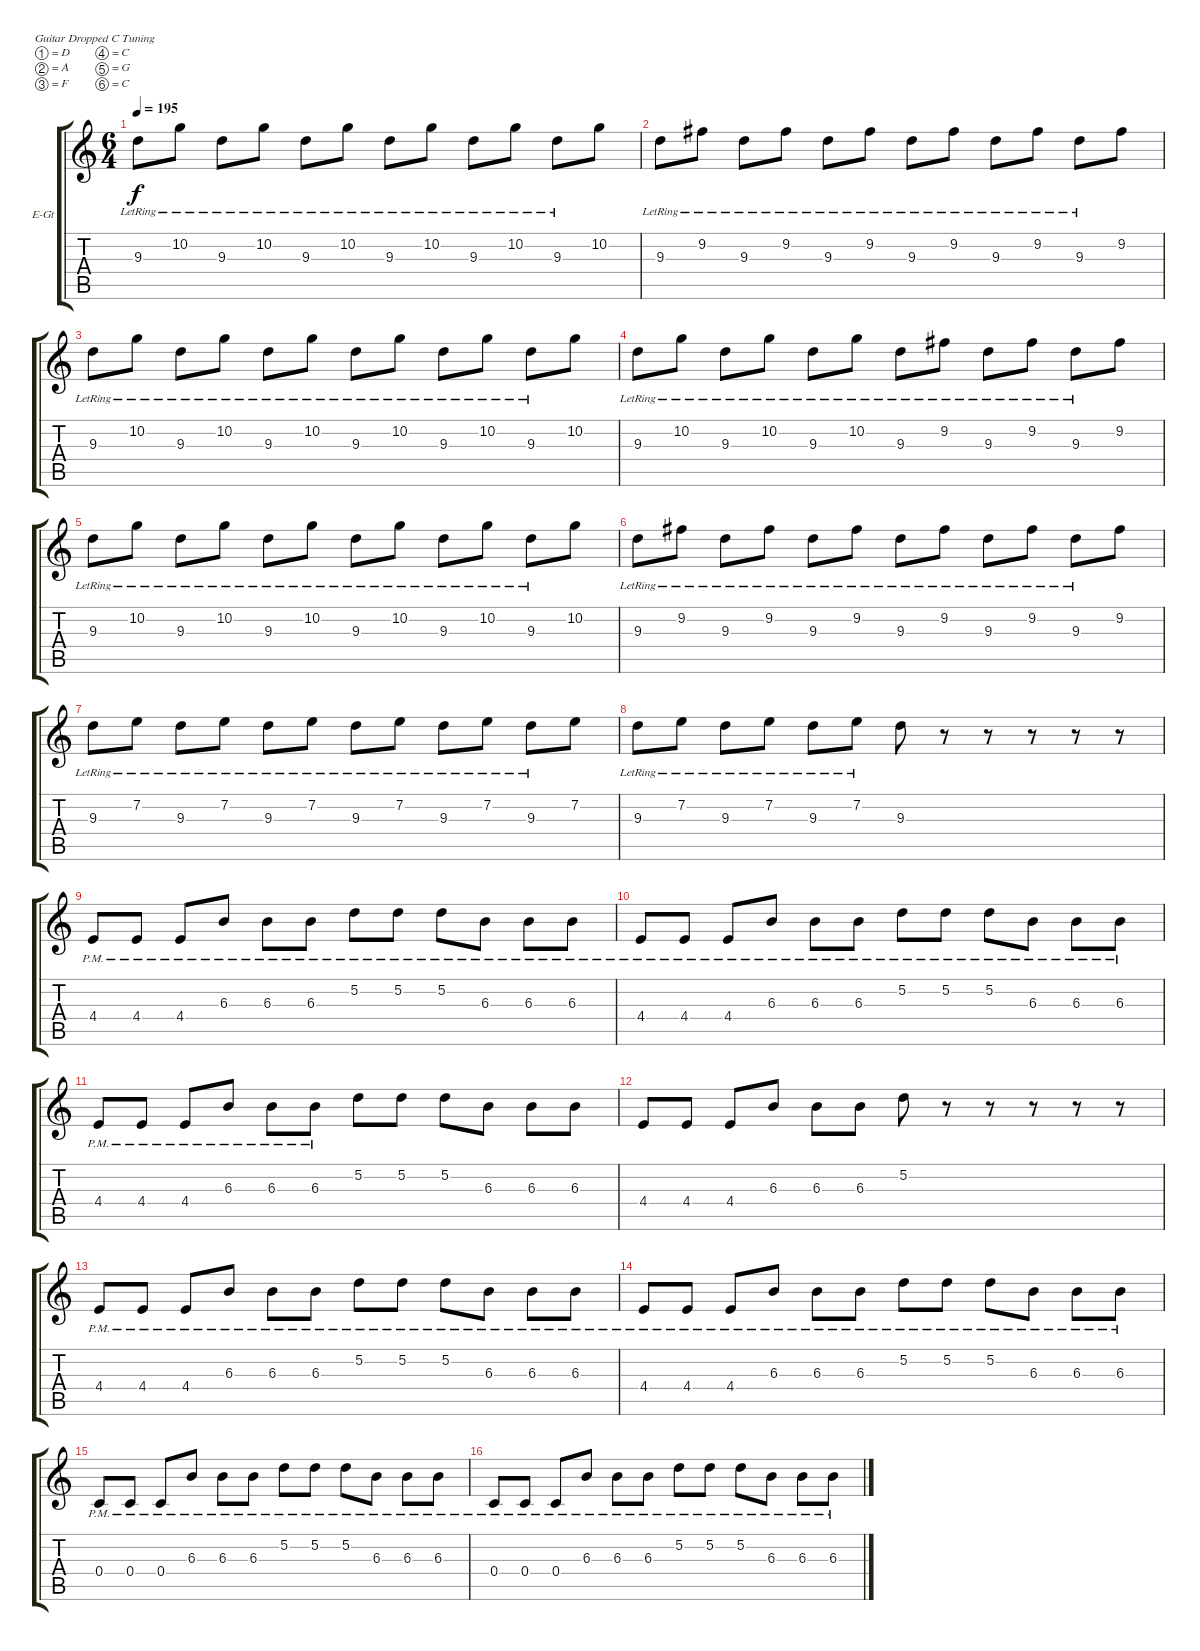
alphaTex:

\bracketExtendMode groupsimilarinstruments
\firstSystemTrackNameOrientation horizontal
\otherSystemsTrackNameOrientation horizontal
\track ("Michael Paget" "E-Gt") {instrument distortionguitar}
\staff {score tabs}
\tuning (D4 A3 F3 C3 G2 C2)
\ts (6 4)
\tempo 195
\clef g2
\ks c
9.3{lr}.8{dy f} 10.2{lr}.8 9.3{lr}.8 10.2{lr}.8 9.3{lr}.8 10.2{lr}.8 9.3{lr}.8 10.2{lr}.8 9.3{lr}.8 10.2{lr}.8 9.3{lr}.8 10.2.8 |
9.3{lr}.8 9.2{lr}.8 9.3{lr}.8 9.2{lr}.8 9.3{lr}.8 9.2{lr}.8 9.3{lr}.8 9.2{lr}.8 9.3{lr}.8 9.2{lr}.8 9.3{lr}.8 9.2.8 |
9.3{lr}.8 10.2{lr}.8 9.3{lr}.8 10.2{lr}.8 9.3{lr}.8 10.2{lr}.8 9.3{lr}.8 10.2{lr}.8 9.3{lr}.8 10.2{lr}.8 9.3{lr}.8 10.2.8 |
9.3{lr}.8 10.2{lr}.8 9.3{lr}.8 10.2{lr}.8 9.3{lr}.8 10.2{lr}.8 9.3{lr}.8 9.2{lr}.8 9.3{lr}.8 9.2{lr}.8 9.3{lr}.8 9.2.8 |
9.3{lr}.8 10.2{lr}.8 9.3{lr}.8 10.2{lr}.8 9.3{lr}.8 10.2{lr}.8 9.3{lr}.8 10.2{lr}.8 9.3{lr}.8 10.2{lr}.8 9.3{lr}.8 10.2.8 |
9.3{lr}.8 9.2{lr}.8 9.3{lr}.8 9.2{lr}.8 9.3{lr}.8 9.2{lr}.8 9.3{lr}.8 9.2{lr}.8 9.3{lr}.8 9.2{lr}.8 9.3{lr}.8 9.2.8 |
9.3{lr}.8 7.2{lr}.8 9.3{lr}.8 7.2{lr}.8 9.3{lr}.8 7.2{lr}.8 9.3{lr}.8 7.2{lr}.8 9.3{lr}.8 7.2{lr}.8 9.3{lr}.8 7.2.8 |
9.3{lr}.8 7.2{lr}.8 9.3{lr}.8 7.2{lr}.8 9.3{lr}.8 7.2{lr}.8 9.3.8 r.8 r.8 r.8 r.8 r.8 |
4.4{pm}.8 4.4{pm}.8 4.4{pm}.8 6.3{pm}.8 6.3{pm}.8 6.3{pm}.8 5.2{pm}.8 5.2{pm}.8 5.2{pm}.8 6.3{pm}.8 6.3{pm}.8 6.3{pm}.8 |
4.4{pm}.8 4.4{pm}.8 4.4{pm}.8 6.3{pm}.8 6.3{pm}.8 6.3{pm}.8 5.2{pm}.8 5.2{pm}.8 5.2{pm}.8 6.3{pm}.8 6.3{pm}.8 6.3{pm}.8 |
4.4{pm}.8 4.4{pm}.8 4.4{pm}.8 6.3{pm}.8 6.3{pm}.8 6.3{pm}.8 5.2.8 5.2.8 5.2.8 6.3.8 6.3.8 6.3.8 |
4.4.8 4.4.8 4.4.8 6.3.8 6.3.8 6.3.8 5.2.8 r.8 r.8 r.8 r.8 r.8 |
4.4{pm}.8 4.4{pm}.8 4.4{pm}.8 6.3{pm}.8 6.3{pm}.8 6.3{pm}.8 5.2{pm}.8 5.2{pm}.8 5.2{pm}.8 6.3{pm}.8 6.3{pm}.8 6.3{pm}.8 |
4.4{pm}.8 4.4{pm}.8 4.4{pm}.8 6.3{pm}.8 6.3{pm}.8 6.3{pm}.8 5.2{pm}.8 5.2{pm}.8 5.2{pm}.8 6.3{pm}.8 6.3{pm}.8 6.3{pm}.8 |
0.4{pm}.8 0.4{pm}.8 0.4{pm}.8 6.3{pm}.8 6.3{pm}.8 6.3{pm}.8 5.2{pm}.8 5.2{pm}.8 5.2{pm}.8 6.3{pm}.8 6.3{pm}.8 6.3{pm}.8 |
0.4{pm}.8 0.4{pm}.8 0.4{pm}.8 6.3{pm}.8 6.3{pm}.8 6.3{pm}.8 5.2{pm}.8 5.2{pm}.8 5.2{pm}.8 6.3{pm}.8 6.3{pm}.8 6.3{pm}.8
